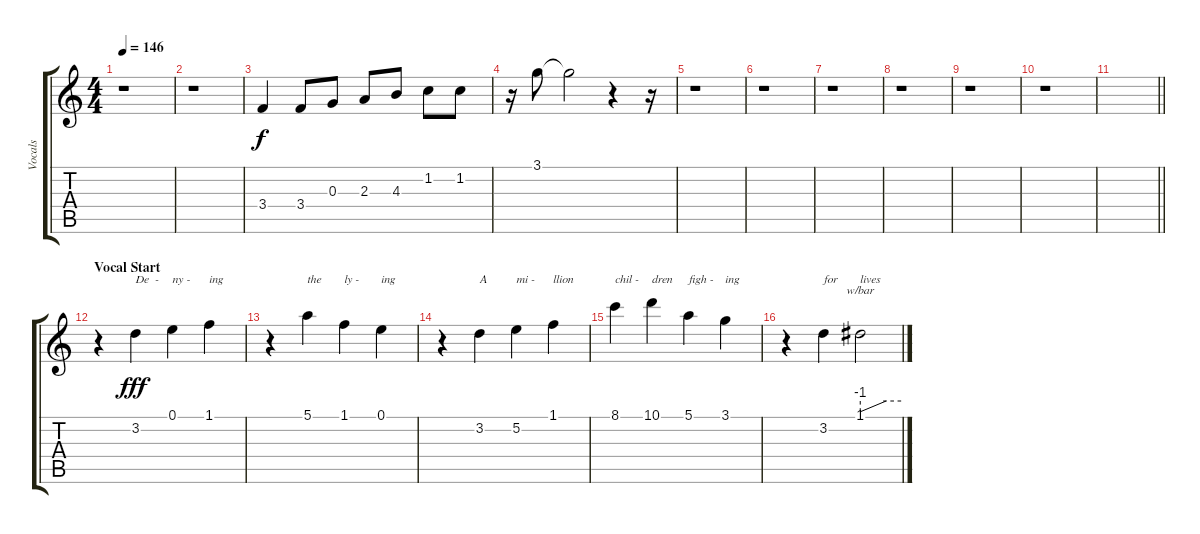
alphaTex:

\track ("Vocals" "Vocals") {instrument contrabass}
\staff {score tabs}
\tuning (E4 B3 G3 D3 A2 E2) {hide}
\ts (4 4)
\tempo 146
\clef g2
\ks c
r.1{dy f} |
r.1 |
3.4.4 3.4.8 0.3.8 2.3.8 4.3.8 1.2.8 1.2.8 |
r.16 3.1.8 3.1{t}.2 r.4 r.16 |
r.1 |
r.1 |
r.1 |
r.1 |
r.1 |
r.1 |
\barLineRight lightlight
|
\section ("" "Vocal Start")
r.4 3.2.4{txt "De  -" dy fff} 0.1.4{txt "ny -"} 1.1.4{txt "ing"} |
r.4 5.1.4{txt "the"} 1.1.4{txt "ly -"} 0.1.4{txt "ing"} |
r.4 3.2.4{txt "A"} 5.2.4{txt "mi -"} 1.1.4{txt "llion"} |
8.1.4{txt "chil - "} 10.1.4{txt "dren"} 5.1.4{txt "figh -"} 3.1.4{txt "ing"} |
r.4 3.2.4{txt "for"} 1.1.2{tbe (custom default 0 -4 38 0 60 0) txt "lives"}
